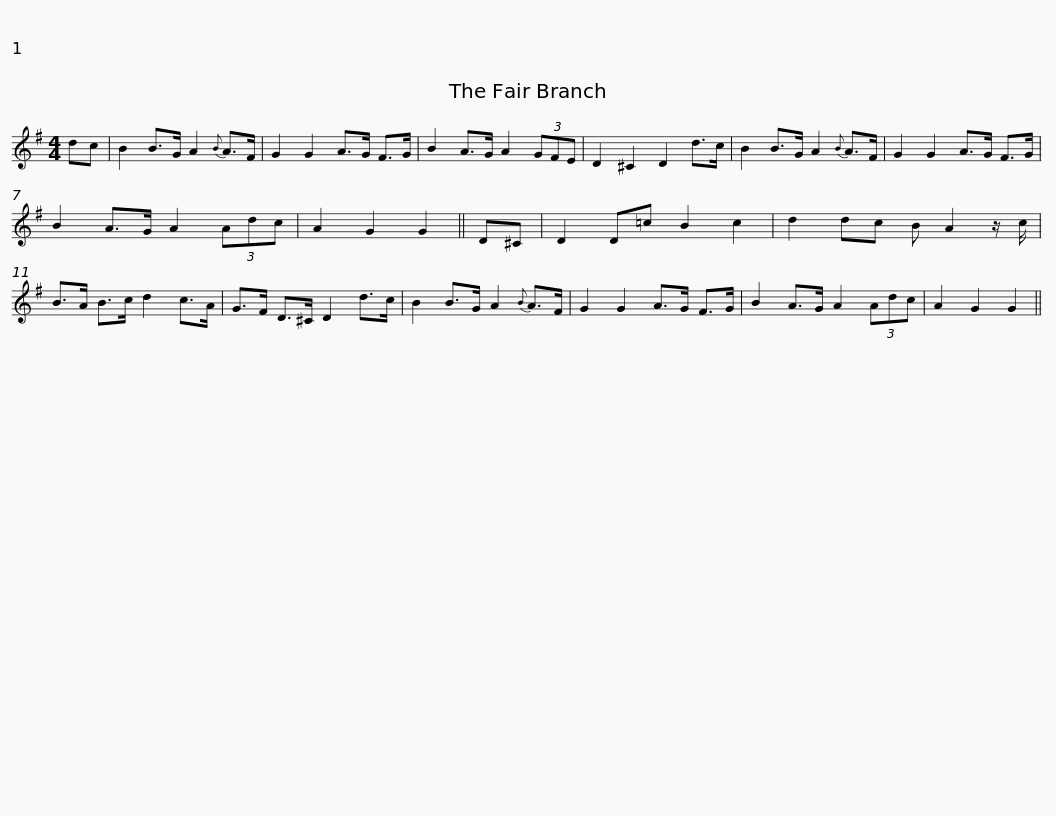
X:1
L:1/8
M:4/4
I:linebreak $
K:G
V:1 treble
V:1
 dc | B2 B>G A2{B} A>F | G2 G2 A>G F>G | B2 A>G A2 (3GFE | D2 ^C2 D2 d>c | %5
 B2 B>G A2{B} A>F |$ G2 G2 A>G F>G | B2 A>G A2 (3Adc | A2 G2 G2 || D^C | %10
 D2 D=c B2 c2 | d2 dc B A2 z/ c/ | B>A B>c d2 c>A |$ G>F D>^C D2 d>c | B2 B>G A2{B} A>F | %15
 G2 G2 A>G F>G | B2 A>G A2 (3Adc | A2 G2 G2 || %18
